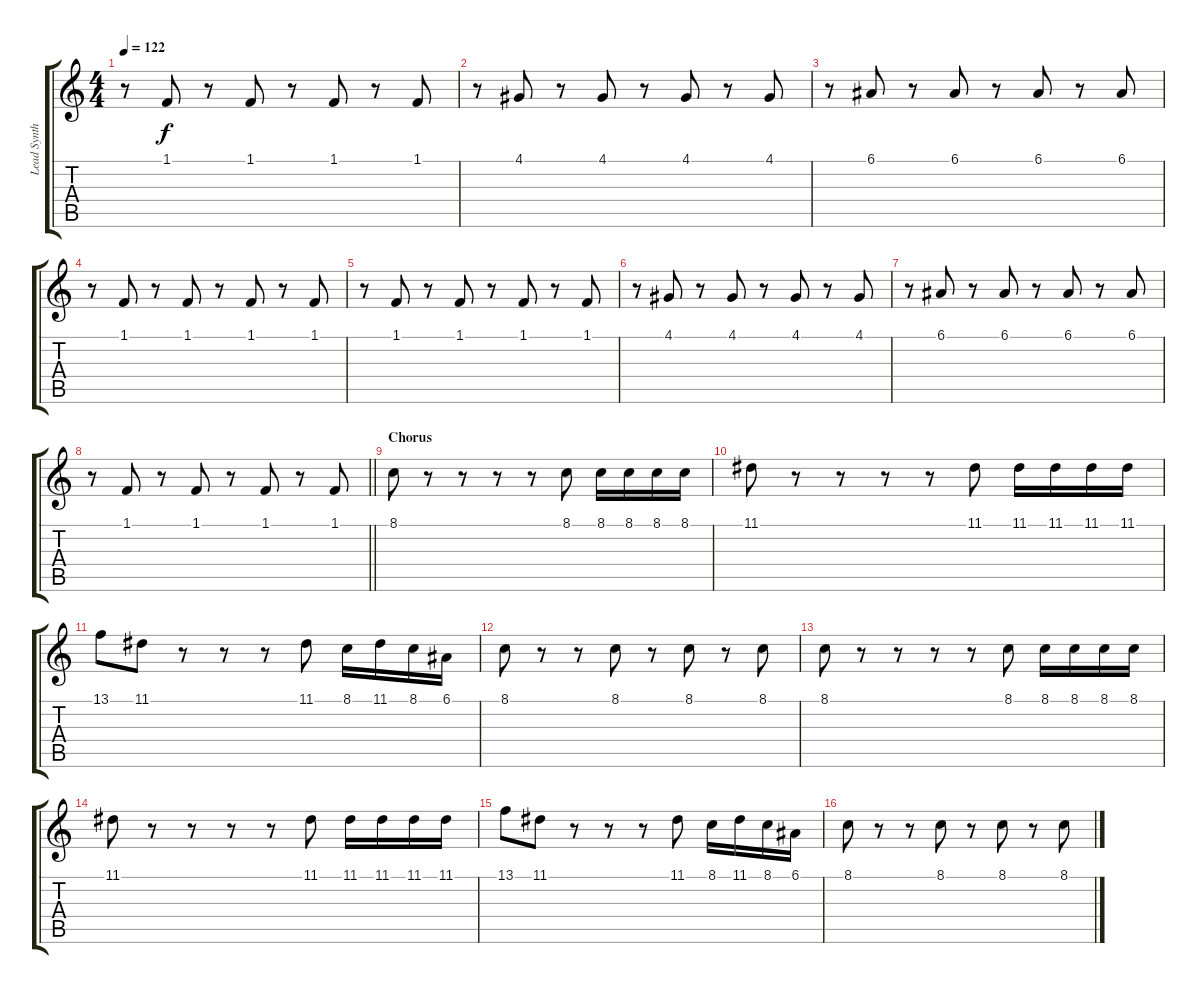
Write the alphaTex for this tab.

\track ("Lead Synth" "Lead Synth") {instrument lead4chiff}
\staff {score tabs}
\tuning (E4 B3 G3 D3 A2 E2) {hide}
\ts (4 4)
\tempo 122
\clef g2
\ks c
r.8{dy f} 1.1.8 r.8 1.1.8 r.8 1.1.8 r.8 1.1.8 |
r.8 4.1.8 r.8 4.1.8 r.8 4.1.8 r.8 4.1.8 |
r.8 6.1.8 r.8 6.1.8 r.8 6.1.8 r.8 6.1.8 |
r.8 1.1.8 r.8 1.1.8 r.8 1.1.8 r.8 1.1.8 |
r.8 1.1.8 r.8 1.1.8 r.8 1.1.8 r.8 1.1.8 |
r.8 4.1.8 r.8 4.1.8 r.8 4.1.8 r.8 4.1.8 |
r.8 6.1.8 r.8 6.1.8 r.8 6.1.8 r.8{txt ""} 6.1.8 |
\barLineRight lightlight
r.8 1.1.8 r.8 1.1.8 r.8 1.1.8 r.8 1.1.8 |
\section ("" "Chorus")
8.1.8{instrument lead1square} r.8 r.8 r.8 r.8 8.1.8 8.1.16 8.1.16 8.1.16 8.1.16 |
11.1.8 r.8 r.8 r.8 r.8 11.1.8 11.1.16 11.1.16 11.1.16 11.1.16 |
13.1.8 11.1.8 r.8 r.8 r.8 11.1.8 8.1.16 11.1.16 8.1.16 6.1.16 |
8.1.8 r.8 r.8 8.1.8 r.8 8.1.8 r.8 8.1.8 |
8.1.8 r.8 r.8 r.8 r.8 8.1.8 8.1.16 8.1.16 8.1.16 8.1.16 |
11.1.8 r.8 r.8 r.8 r.8 11.1.8 11.1.16 11.1.16 11.1.16 11.1.16 |
13.1.8 11.1.8 r.8 r.8 r.8 11.1.8 8.1.16 11.1.16 8.1.16 6.1.16 |
8.1.8 r.8 r.8 8.1.8 r.8 8.1.8 r.8 8.1.8
